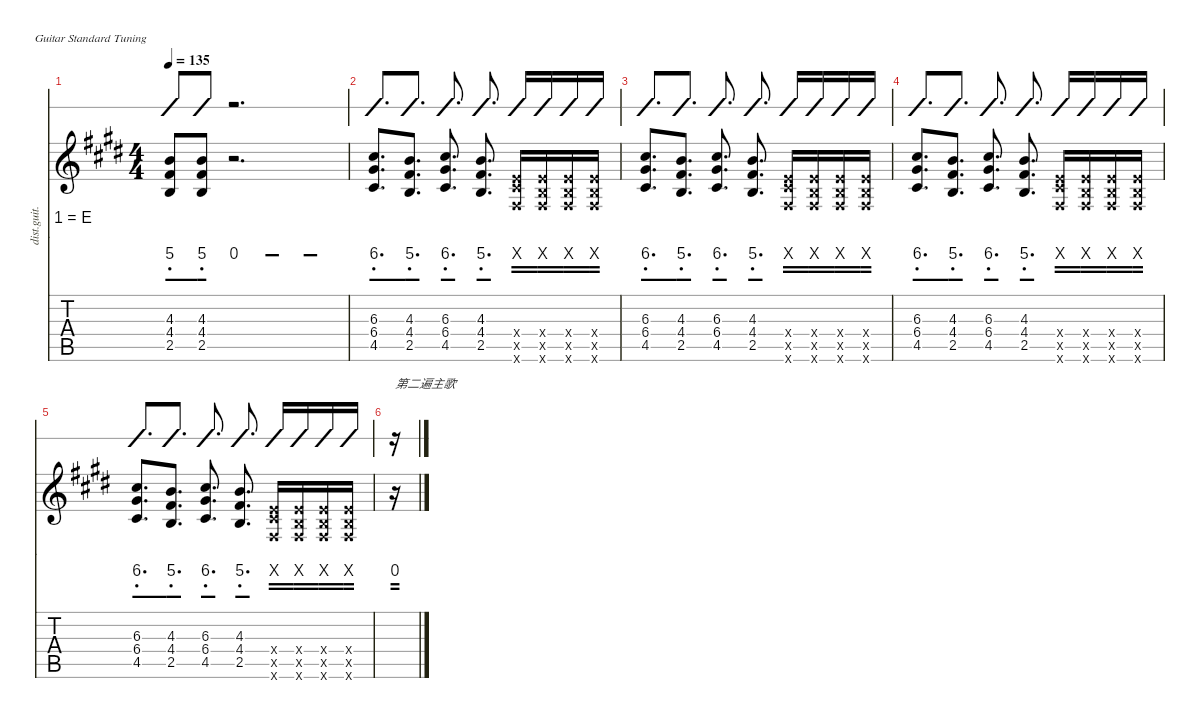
\defaultSystemsLayout 4
\hideDynamics
\bracketExtendMode nobrackets
\track ("rhythm guitar" "dist.guit.") {instrument distortionguitar}
\staff {score tabs slash numbered}
\tuning (E4 B3 G3 D3 A2 E2)
\ts (4 4)
\tempo 135
\clef g2
\ks e
(2.5{acc forcenatural} 4.4{acc #} 4.3{acc forcenatural}).8{dy mf beam Up} (2.5{acc forcenatural} 4.4{acc #} 4.3{acc forcenatural}).8{beam Up} r.2{d beam Down} |
(4.5{acc #} 6.4{acc #} 6.3{acc #}).8{d beam Up} (2.5{acc forcenatural} 4.4{acc #} 4.3{acc forcenatural}).8{d beam Up} (4.5{acc #} 6.4{acc #} 6.3{acc #}).8{d beam Up} (2.5{acc forcenatural} 4.4{acc #} 4.3{acc forcenatural}).8{d beam Up} (4.5{x acc #} 2.4{x acc forcenatural} 2.6{x acc #}).16{beam Up} (2.5{x acc forcenatural} 2.4{x acc forcenatural} 2.6{x acc #}).16{beam Up} (2.5{x acc forcenatural} 2.4{x acc forcenatural} 2.6{x acc #}).16{beam Up} (2.5{x acc forcenatural} 2.4{x acc forcenatural} 2.6{x acc #}).16{beam Up} |
(4.5{acc #} 6.4{acc #} 6.3{acc #}).8{d beam Up} (2.5{acc forcenatural} 4.4{acc #} 4.3{acc forcenatural}).8{d beam Up} (4.5{acc #} 6.4{acc #} 6.3{acc #}).8{d beam Up} (2.5{acc forcenatural} 4.4{acc #} 4.3{acc forcenatural}).8{d beam Up} (4.5{x acc #} 2.4{x acc forcenatural} 2.6{x acc #}).16{beam Up} (2.5{x acc forcenatural} 2.4{x acc forcenatural} 2.6{x acc #}).16{beam Up} (2.5{x acc forcenatural} 2.4{x acc forcenatural} 2.6{x acc #}).16{beam Up} (2.5{x acc forcenatural} 2.4{x acc forcenatural} 2.6{x acc #}).16{beam Up} |
(4.5{acc #} 6.4{acc #} 6.3{acc #}).8{d beam Up} (2.5{acc forcenatural} 4.4{acc #} 4.3{acc forcenatural}).8{d beam Up} (4.5{acc #} 6.4{acc #} 6.3{acc #}).8{d beam Up} (2.5{acc forcenatural} 4.4{acc #} 4.3{acc forcenatural}).8{d beam Up} (4.5{x acc #} 2.4{x acc forcenatural} 2.6{x acc #}).16{beam Up} (2.5{x acc forcenatural} 2.4{x acc forcenatural} 2.6{x acc #}).16{beam Up} (2.5{x acc forcenatural} 2.4{x acc forcenatural} 2.6{x acc #}).16{beam Up} (2.5{x acc forcenatural} 2.4{x acc forcenatural} 2.6{x acc #}).16{beam Up} |
(4.5{acc #} 6.4{acc #} 6.3{acc #}).8{d beam Up} (2.5{acc forcenatural} 4.4{acc #} 4.3{acc forcenatural}).8{d beam Up} (4.5{acc #} 6.4{acc #} 6.3{acc #}).8{d beam Up} (2.5{acc forcenatural} 4.4{acc #} 4.3{acc forcenatural}).8{d beam Up} (4.5{x acc #} 2.4{x acc forcenatural} 2.6{x acc #}).16{beam Up} (2.5{x acc forcenatural} 2.4{x acc forcenatural} 2.6{x acc #}).16{beam Up} (2.5{x acc forcenatural} 2.4{x acc forcenatural} 2.6{x acc #}).16{beam Up} (2.5{x acc forcenatural} 2.4{x acc forcenatural} 2.6{x acc #}).16{beam Up} |
r.16{txt "第二遍主歌" beam Down}
